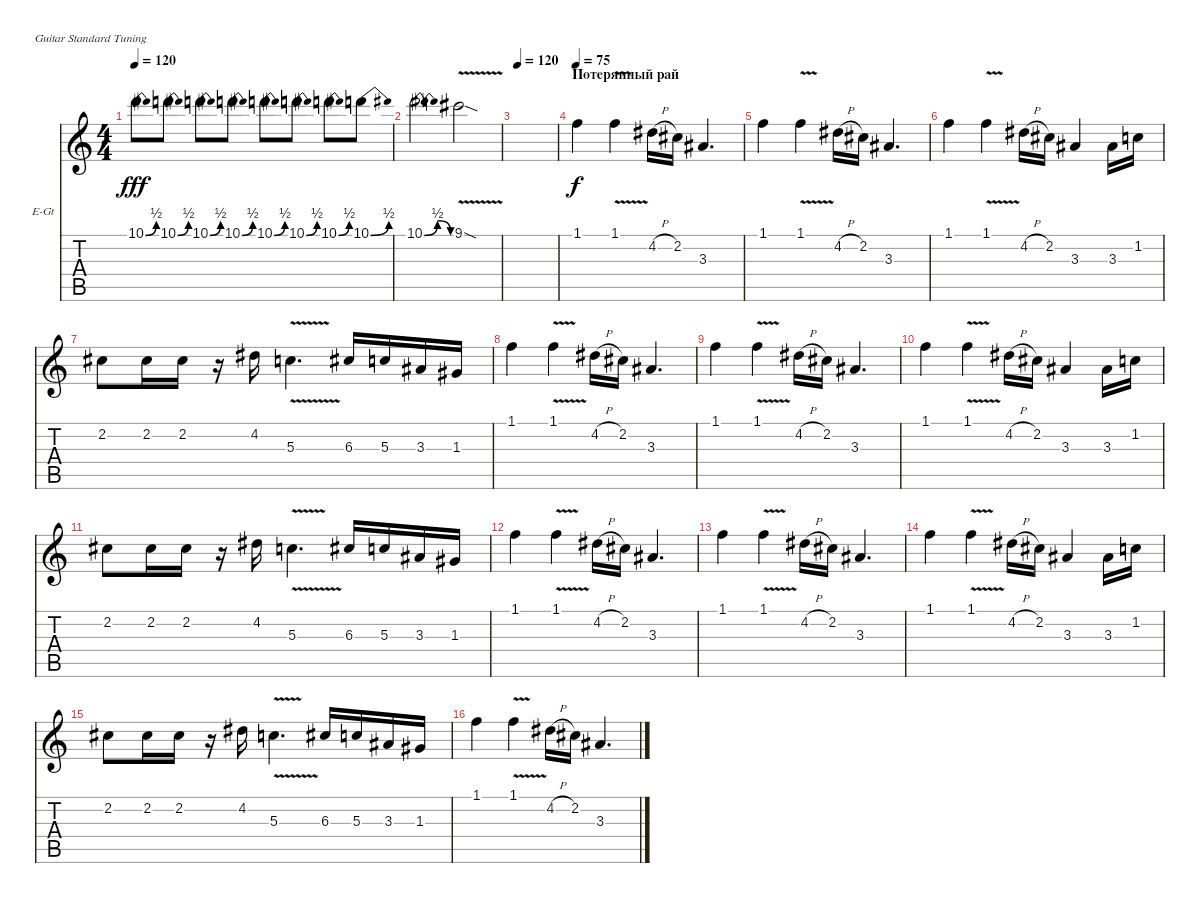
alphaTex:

\defaultSystemsLayout 4
\bracketExtendMode nobrackets
\firstSystemTrackNameOrientation horizontal
\otherSystemsTrackNameOrientation horizontal
\track ("Гитара" "E-Gt") {instrument electricguitarjazz}
\staff {score tabs}
\tuning (E4 B3 G3 D3 A2 E2)
\ts (4 4)
\tempo 120
\clef g2
\ks c
10.1{be (bend 0 0 14.399999999999999 2)}.8{dy fff} 10.1{be (bend 0 0 14.399999999999999 2)}.8 10.1{be (bend 0 0 14.399999999999999 2)}.8 10.1{be (bend 0 0 14.399999999999999 2)}.8 10.1{be (bend 0 0 14.399999999999999 2)}.8 10.1{be (bend 0 0 14.399999999999999 2)}.8 10.1{be (bend 0 0 14.399999999999999 2)}.8 10.1{be (bend 0 0 14.399999999999999 2)}.8 |
10.1{be (bendrelease 0 0 9.6 2 20.4 2 30 0)}.2 9.1{v sod}.2 |
\tempo (120 0.0625)
|
\section ("" "Потерянный рай")
\tempo 75
1.1.4{dy f} 1.1{v}.4 4.2{h}.16 2.2.16 3.3.4{d} |
1.1.4 1.1{v}.4 4.2{h}.16 2.2.16 3.3.4{d} |
1.1.4 1.1{v}.4 4.2{h}.16 2.2.16 3.3.4 3.3.16 1.2.16 |
2.2.8 2.2.16 2.2.16 r.16 4.2.16 5.3{v}.4{d} 6.3.16 5.3.16 3.3.16 1.3.16 |
1.1.4 1.1{v}.4 4.2{h}.16 2.2.16 3.3.4{d} |
1.1.4 1.1{v}.4 4.2{h}.16 2.2.16 3.3.4{d} |
1.1.4 1.1{v}.4 4.2{h}.16 2.2.16 3.3.4 3.3.16 1.2.16 |
2.2.8 2.2.16 2.2.16 r.16 4.2.16 5.3{v}.4{d} 6.3.16 5.3.16 3.3.16 1.3.16 |
1.1.4 1.1{v}.4 4.2{h}.16 2.2.16 3.3.4{d} |
1.1.4 1.1{v}.4 4.2{h}.16 2.2.16 3.3.4{d} |
1.1.4 1.1{v}.4 4.2{h}.16 2.2.16 3.3.4 3.3.16 1.2.16 |
2.2.8 2.2.16 2.2.16 r.16 4.2.16 5.3{v}.4{d} 6.3.16 5.3.16 3.3.16 1.3.16 |
1.1.4 1.1{v}.4 4.2{h}.16 2.2.16 3.3.4{d}
